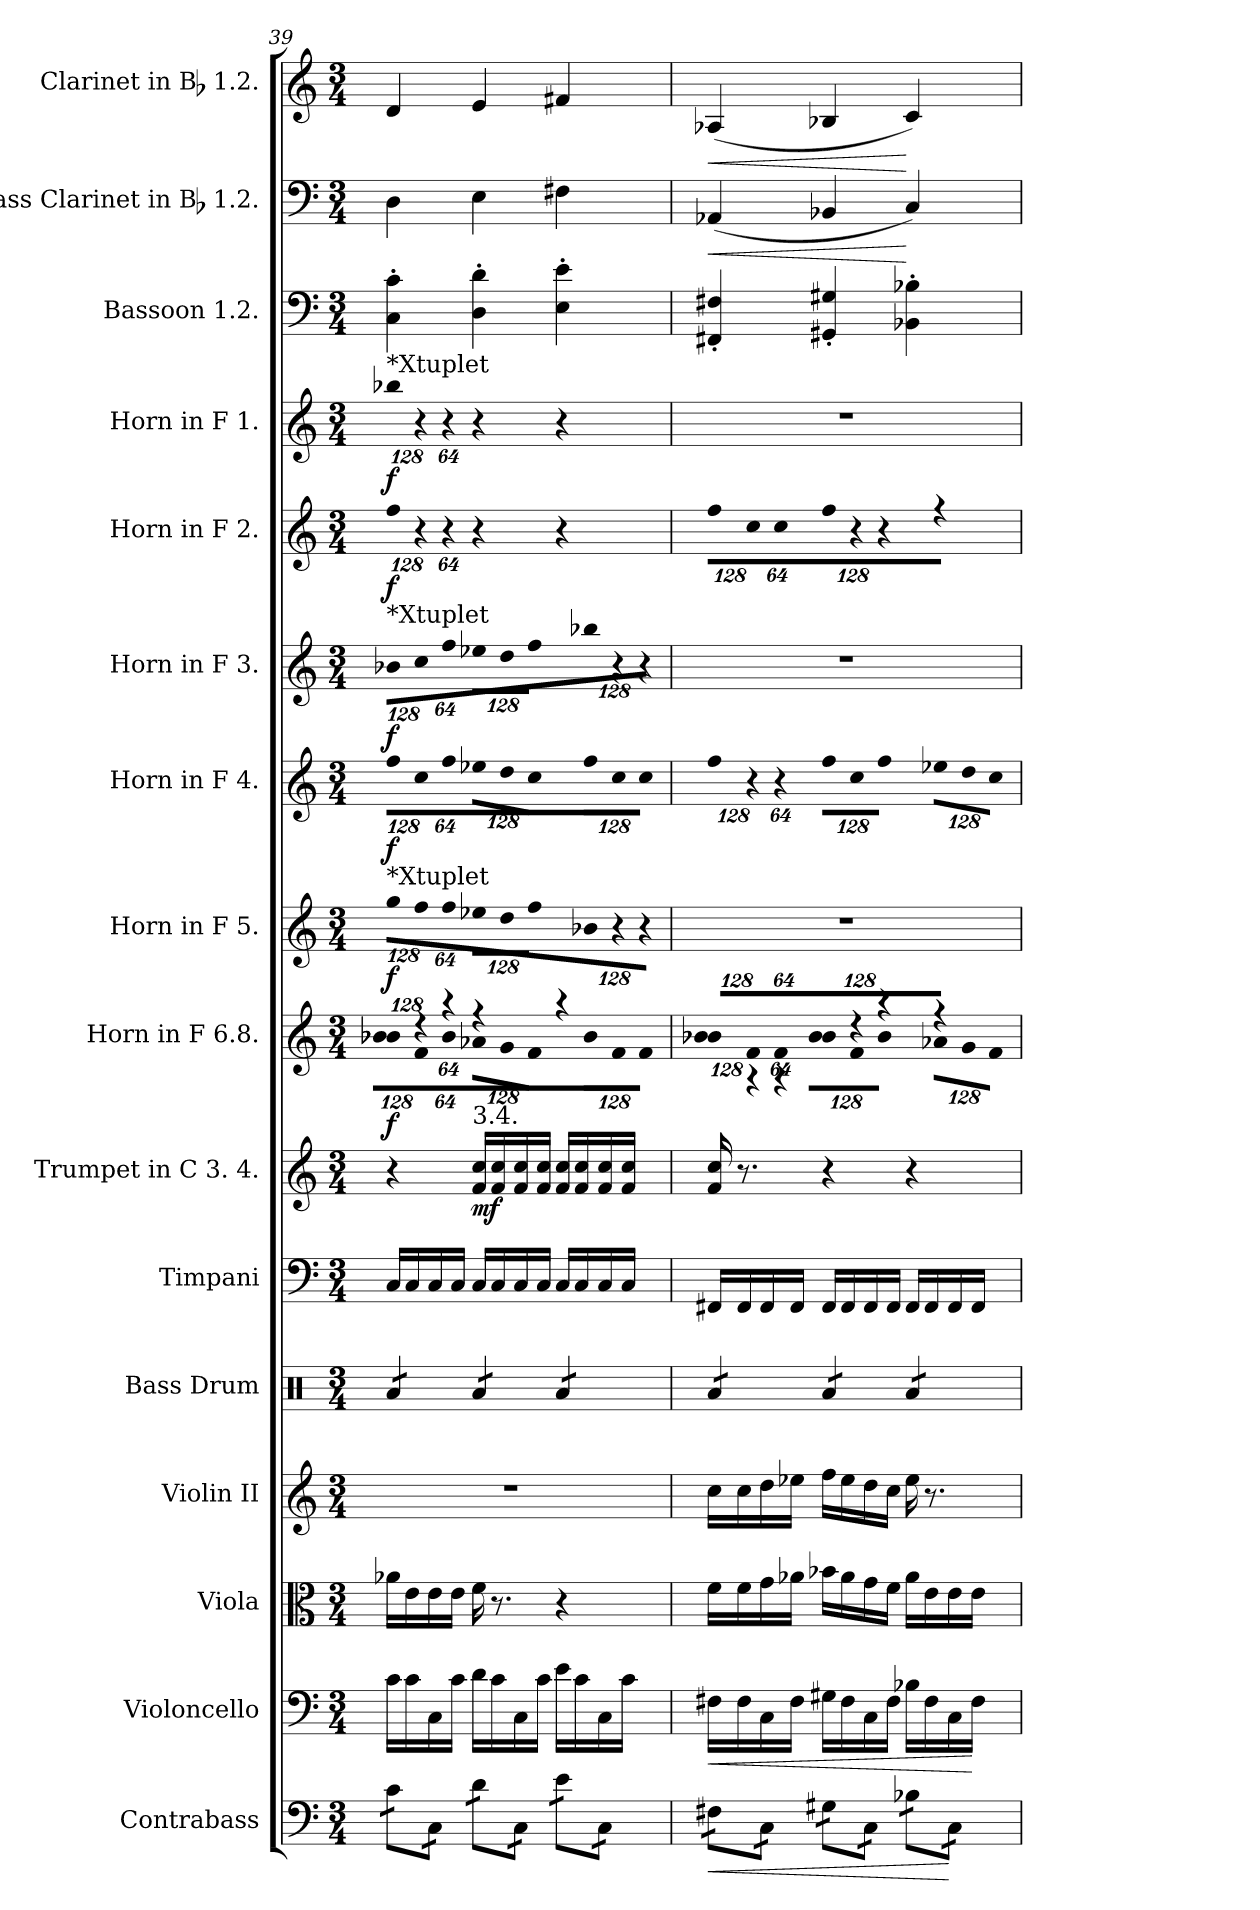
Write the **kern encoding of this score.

**kern	**dynam	**kern	**dynam	**kern	**kern	**kern	**kern	**kern	**dynam	**kern	**dynam	**kern	**dynam	**kern	**dynam	**kern	**dynam	**kern	**dynam	**kern	**dynam	**kern	**kern	**dynam	**kern	**dynam
*part16	*part16	*part15	*part15	*part14	*part13	*part12	*part11	*part10	*part10	*part9	*part9	*part8	*part8	*part7	*part7	*part6	*part6	*part5	*part5	*part4	*part4	*part3	*part2	*part2	*part1	*part1
*staff16	*staff16	*staff15	*staff15	*staff14	*staff13	*staff12	*staff11	*staff10	*staff10	*staff9	*staff9	*staff8	*staff8	*staff7	*staff7	*staff6	*staff6	*staff5	*staff5	*staff4	*staff4	*staff3	*staff2	*staff2	*staff1	*staff1
*I"Contrabass	*	*I"Violoncello	*	*I"Viola	*I"Violin II	*I"Bass Drum	*I"Timpani	*I"Trumpet in C 3. 4.	*	*I"Horn in F 6.8.	*	*I"Horn in F 5.	*	*I"Horn in F 4.	*	*I"Horn in F 3.	*	*I"Horn in F 2.	*	*I"Horn in F 1.	*	*I"Bassoon 1.2.	*I"Bass Clarinet in Bb 1.2.	*	*I"Clarinet in Bb 1.2.	*
*I'Cb.	*	*I'Vc.	*	*I'Vla.	*I'Vln. I	*I'B.D.	*I'Timp.	*	*	*I'Hn.	*	*I'Hn.	*	*I'Hn.	*	*I'Hn.	*	*I'Hn.	*	*I'Hn.	*	*I'Bsn.	*I'B. Cl.	*	*I'Cl.	*
*clefF4	*	*clefF4	*	*clefC3	*clefG2	*clefX	*clefF4	*clefG2	*	*clefG2	*	*clefG2	*	*clefG2	*	*clefG2	*	*clefG2	*	*clefG2	*	*clefF4	*clefF4	*	*clefG2	*
*ITrd7c12	*	*	*	*	*	*	*	*	*	*ITrd4c7	*	*ITrd4c7	*	*ITrd4c7	*	*ITrd4c7	*	*ITrd4c7	*	*ITrd4c7	*	*	*ITrd1c2	*	*ITrd1c2	*
*k[]	*	*k[]	*	*k[]	*k[]	*k[]	*k[]	*k[]	*	*k[b-]	*	*k[b-]	*	*k[b-]	*	*k[b-]	*	*k[b-]	*	*k[b-]	*	*k[]	*k[b-e-]	*	*k[b-e-]	*
*M3/4	*	*M3/4	*	*M3/4	*M3/4	*M3/4	*M3/4	*M3/4	*	*M3/4	*	*M3/4	*	*M3/4	*	*M3/4	*	*M3/4	*	*M3/4	*	*M3/4	*M3/4	*	*M3/4	*
=39	=39	=39	=39	=39	=39	=39	=39	=39	=39	=39	=39	=39	=39	=39	=39	=39	=39	=39	=39	=39	=39	=39	=39	=39	=39	=39
!	!	!	!	!	!LO:N:vis=1	!	!	!	!	!	!	!	!	!	!	!	!	!	!	!	!	!	!	!	!	!
*	*	*	*	*	*	*Xbrackettup	*	*	*	*Xbrackettup	*	*	*	*	*	*	*	*	*	*	*	*	*	*	*	*
*	*	*	*	*	*	*	*	*	*	*^	*	*	*	*	*	*	*	*	*	*	*	*	*	*	*	*
!	!	!	!	!	!	!	!	!	!	!LO:N:vis=8	!LO:N:vis=8	!	!	!	!	!	!	!	!	!	!	!	!	!	!	!	!
*	*	*	*	*	*	*	*	*	*	*	*	*	*Xbrackettup	*	*	*	*	*	*	*	*	*	*	*	*	*	*
!	!	!	!	!	!	!	!	!	!	!	!	!	!LO:N:vis=8	!	!	!	!	!	!	!	!	!	!	!	!	!	!
*	*	*	*	*	*	*	*	*	*	*	*	*	*	*	*Xbrackettup	*	*	*	*	*	*	*	*	*	*	*	*
!	!	!	!	!	!	!	!	!	!	!	!	!	!	!	!LO:N:vis=8	!	!	!	!	!	!	!	!	!	!	!	!
*	*	*	*	*	*	*	*	*	*	*	*	*	*	*	*	*	*Xbrackettup	*	*	*	*	*	*	*	*	*	*
!	!	!	!	!	!	!	!	!	!	!	!	!	!	!	!	!	!LO:N:vis=8	!	!	!	!	!	!	!	!	!	!
*	*	*	*	*	*	*	*	*	*	*	*	*	*	*	*	*	*	*	*Xbrackettup	*	*	*	*	*	*	*	*
!	!	!	!	!	!	!	!	!	!	!	!	!	!	!	!	!	!	!	!LO:N:vis=8	!	!	!	!	!	!	!	!
*	*	*	*	*	*	*	*	*	*	*	*	*	*	*	*	*	*	*	*	*	*Xbrackettup	*	*	*	*	*	*
!	!	!	!	!	!	!	!	!	!	!	!	!	!	!	!	!	!	!	!	!	!LO:TX:a:t=*Xtuplet	!	!	!	!	!	!
!	!	!	!	!	!	!	!	!	!	!	!	!	!	!	!	!	!LO:TX:a:t=*Xtuplet	!	!	!	!	!	!	!	!	!	!
!	!	!	!	!	!	!	!	!	!	!	!	!	!LO:TX:a:t=*Xtuplet	!	!	!	!	!	!	!	!	!	!	!	!	!	!
!	!	!	!	!	!	!	!	!	!	!	!	!	!	!	!	!	!	!	!	!	!LO:N:vis=8	!	!	!	!	!	!
*tremolo	*	*	*	*	*	*	*	*	*	*	*	*	*	*	*	*	*	*	*	*	*	*	*	*	*	*	*
*	*	*	*	*	*	*tremolo	*	*	*	*	*	*	*	*	*	*	*	*	*	*	*	*	*	*	*	*	*
16Ci\LL	.	16ci\LL	.	16a-Xi\LL	2.r	12Rai/L	16Ci/LL	4r	.	1024%85e-Xi/	1024%85e-i\L	f	1024%85cci\L	f	1024%85b-i\L	f	1024%85e-Xi\L	f	1024%85b-i\	f	1024%85ee-Xi\	f	4Ci\' 4ci'	4Ci\	.	4ci/	.
16Ci\	.	16ci\	.	16ei\	.	.	16Ci/	.	.	.	.	.	.	.	.	.	.	.	.	.	.	.	.	.	.	.	.
!	!	!	!	!	!	!	!	!	!	!LO:N:vis=8	!LO:N:vis=8	!	!LO:N:vis=8	!	!LO:N:vis=8	!	!LO:N:vis=8	!	!LO:N:vis=8	!	!LO:N:vis=8	!	!	!	!	!	!
.	.	.	.	.	.	.	.	.	.	1024%85r	1024%85B-i\	.	1024%85b-i\	.	1024%85fi\	.	1024%85fi\	.	1024%85r	.	1024%85r	.	.	.	.	.	.
.	.	.	.	.	.	12Rai/	.	.	.	.	.	.	.	.	.	.	.	.	.	.	.	.	.	.	.	.	.
16CCi\	.	16Ci\	.	16ei\	.	.	16Ci/	.	.	.	.	.	.	.	.	.	.	.	.	.	.	.	.	.	.	.	.
!	!	!	!	!	!	!	!	!	!	!LO:N:vis=8	!LO:N:vis=8	!	!LO:N:vis=8	!	!LO:N:vis=8	!	!LO:N:vis=8	!	!LO:N:vis=8	!	!LO:N:vis=8	!	!	!	!	!	!
.	.	.	.	.	.	.	.	.	.	512%43r	512%43e-i\J	.	512%43b-i\J	.	512%43b-i\J	.	512%43b-i\J	.	512%43r	.	512%43r	.	.	.	.	.	.
.	.	.	.	.	.	12Rai/J	.	.	.	.	.	.	.	.	.	.	.	.	.	.	.	.	.	.	.	.	.
16CCi\JJ	.	16ci\JJ	.	16ei\JJ	.	.	16Ci/JJ	.	.	.	.	.	.	.	.	.	.	.	.	.	.	.	.	.	.	.	.
!	!	!	!	!	!	!	!	!LO:TX:a:t=3.4.	!	!	!	!	!	!	!	!	!	!	!	!	!	!	!	!	!	!	!
!	!	!	!	!	!	!	!	!	!	!	!LO:N:vis=8	!	!LO:N:vis=8	!	!LO:N:vis=8	!	!LO:N:vis=8	!	!	!	!	!	!	!	!	!	!
16Di\LL	.	16di\LL	.	16fi\	.	12Rai/L	16Ci/LL	16fi/ 16cciLL	mf	4r	1024%85d-Xi\L	.	1024%85a-Xi\L	.	1024%85a-Xi\L	.	1024%85a-Xi\L	.	4r	.	4r	.	4Di\' 4di'	4Di\	.	4di/	.
16Di\	.	16ci\	.	8.r	.	.	16Ci/	16fi/ 16cci	.	.	.	.	.	.	.	.	.	.	.	.	.	.	.	.	.	.	.
!	!	!	!	!	!	!	!	!	!	!	!LO:N:vis=8	!	!LO:N:vis=8	!	!LO:N:vis=8	!	!LO:N:vis=8	!	!	!	!	!	!	!	!	!	!
.	.	.	.	.	.	.	.	.	.	.	1024%85ci\	.	1024%85gi\	.	1024%85gi\	.	1024%85gi\	.	.	.	.	.	.	.	.	.	.
.	.	.	.	.	.	12Rai/	.	.	.	.	.	.	.	.	.	.	.	.	.	.	.	.	.	.	.	.	.
16CCi\	.	16Ci\	.	.	.	.	16Ci/	16fi/ 16cci	.	.	.	.	.	.	.	.	.	.	.	.	.	.	.	.	.	.	.
!	!	!	!	!	!	!	!	!	!	!	!LO:N:vis=8	!	!LO:N:vis=8	!	!LO:N:vis=8	!	!LO:N:vis=8	!	!	!	!	!	!	!	!	!	!
.	.	.	.	.	.	.	.	.	.	.	512%43B-i\J	.	512%43b-i\J	.	512%43fi\J	.	512%43b-i\J	.	.	.	.	.	.	.	.	.	.
.	.	.	.	.	.	12Rai/J	.	.	.	.	.	.	.	.	.	.	.	.	.	.	.	.	.	.	.	.	.
16CCi\JJ	.	16ci\JJ	.	.	.	.	16Ci/JJ	16fi/ 16cciJJ	.	.	.	.	.	.	.	.	.	.	.	.	.	.	.	.	.	.	.
!	!	!	!	!	!	!	!	!	!	!	!LO:N:vis=8	!	!LO:N:vis=8	!	!LO:N:vis=8	!	!LO:N:vis=8	!	!	!	!	!	!	!	!	!	!
16Ei\LL	.	16ei\LL	.	4r	.	12Rai/L	16Ci/LL	16fi/ 16cciLL	.	4r	1024%85e-i\L	.	1024%85e-Xi\	.	1024%85b-i\L	.	1024%85ee-Xi\	.	4r	.	4r	.	4Ei\' 4ei'	4Eni\	.	4eni/	.
16Ei\	.	16ci\	.	.	.	.	16Ci/	16fi/ 16cci	.	.	.	.	.	.	.	.	.	.	.	.	.	.	.	.	.	.	.
!	!	!	!	!	!	!	!	!	!	!	!LO:N:vis=8	!	!LO:N:vis=8	!	!LO:N:vis=8	!	!LO:N:vis=8	!	!	!	!	!	!	!	!	!	!
.	.	.	.	.	.	.	.	.	.	.	1024%85B-i\	.	1024%85r	.	1024%85fi\	.	1024%85r	.	.	.	.	.	.	.	.	.	.
.	.	.	.	.	.	12Rai/	.	.	.	.	.	.	.	.	.	.	.	.	.	.	.	.	.	.	.	.	.
16CCi\	.	16Ci\	.	.	.	.	16Ci/	16fi/ 16cci	.	.	.	.	.	.	.	.	.	.	.	.	.	.	.	.	.	.	.
!	!	!	!	!	!	!	!	!	!	!	!LO:N:vis=8	!	!LO:N:vis=8	!	!LO:N:vis=8	!	!LO:N:vis=8	!	!	!	!	!	!	!	!	!	!
.	.	.	.	.	.	.	.	.	.	.	512%43B-i\J	.	512%43r	.	512%43fi\J	.	512%43r	.	.	.	.	.	.	.	.	.	.
.	.	.	.	.	.	12Rai/J	.	.	.	.	.	.	.	.	.	.	.	.	.	.	.	.	.	.	.	.	.
16CCi\JJ	.	16ci\JJ	.	.	.	.	16Ci/JJ	16fi/ 16cciJJ	.	.	.	.	.	.	.	.	.	.	.	.	.	.	.	.	.	.	.
=40	=40	=40	=40	=40	=40	=40	=40	=40	=40	=40	=40	=40	=40	=40	=40	=40	=40	=40	=40	=40	=40	=40	=40	=40	=40	=40	=40
!	!LO:HP:b	!	!LO:HP:b	!	!	!	!	!	!	!LO:N:vis=8	!LO:N:vis=8	!	!LO:N:vis=1	!	!LO:N:vis=8	!	!LO:N:vis=1	!	!LO:N:vis=8	!	!LO:N:vis=1	!	!	!	!LO:HP:b	!	!LO:HP:b
16FF#Xi\LL	<	16F#Xi\LL	<	16fi\LL	16cci\LL	12Rai/L	16FF#Xi/LL	16fi/ 16cci	.	1024%85e-Xi/L	1024%85e-i\	.	2.r	.	1024%85b-i\	.	2.r	.	1024%85b-i\L	.	2.r	.	4FF#Xi/' 4F#Xi'	(4GG-Xi/	<	(4G-Xi/	<
16FF#Xi\	.	16F#i\	.	16fi\	16cci\	.	16FF#i/	8.r	.	.	.	.	.	.	.	.	.	.	.	.	.	.	.	.	.	.	.
!	!	!	!	!	!	!	!	!	!	!LO:N:vis=8	!LO:N:vis=8	!	!	!	!LO:N:vis=8	!	!	!	!LO:N:vis=8	!	!	!	!	!	!	!	!
.	.	.	.	.	.	.	.	.	.	1024%85B-i/	1024%85r	.	.	.	1024%85r	.	.	.	1024%85fi\	.	.	.	.	.	.	.	.
.	.	.	.	.	.	12Rai/	.	.	.	.	.	.	.	.	.	.	.	.	.	.	.	.	.	.	.	.	.
16CCi\	.	16Ci\	.	16gi\	16ddi\	.	16FF#i/	.	.	.	.	.	.	.	.	.	.	.	.	.	.	.	.	.	.	.	.
!	!	!	!	!	!	!	!	!	!	!LO:N:vis=8	!LO:N:vis=8	!	!	!	!LO:N:vis=8	!	!	!	!LO:N:vis=8	!	!	!	!	!	!	!	!
.	.	.	.	.	.	.	.	.	.	512%43B-i/J	512%43r	.	.	.	512%43r	.	.	.	512%43fi\J	.	.	.	.	.	.	.	.
.	.	.	.	.	.	12Rai/J	.	.	.	.	.	.	.	.	.	.	.	.	.	.	.	.	.	.	.	.	.
16CCi\JJ	.	16F#i\JJ	.	16a-Xi\JJ	16ee-Xi\JJ	.	16FF#i/JJ	.	.	.	.	.	.	.	.	.	.	.	.	.	.	.	.	.	.	.	.
!	!	!	!	!	!	!	!	!	!	!LO:N:vis=8	!LO:N:vis=8	!	!	!	!LO:N:vis=8	!	!	!	!LO:N:vis=8	!	!	!	!	!	!	!	!
16GG#Xi\LL	.	16G#Xi\LL	.	16b-Xi\LL	16ffi\LL	12Rai/L	16FF#i/LL	4r	.	1024%85e-i/	1024%85e-i\L	.	.	.	1024%85b-i\L	.	.	.	1024%85b-i\	.	.	.	4GG#Xi/' 4G#Xi'	4AA-Xi/	.	4A-Xi/	.
16GG#Xi\	.	16F#i\	.	16a-i\	16ee-i\	.	16FF#i/	.	.	.	.	.	.	.	.	.	.	.	.	.	.	.	.	.	.	.	.
!	!	!	!	!	!	!	!	!	!	!LO:N:vis=8	!LO:N:vis=8	!	!	!	!LO:N:vis=8	!	!	!	!LO:N:vis=8	!	!	!	!	!	!	!	!
.	.	.	.	.	.	.	.	.	.	1024%85r	1024%85B-i\	.	.	.	1024%85fi\	.	.	.	1024%85r	.	.	.	.	.	.	.	.
.	.	.	.	.	.	12Rai/	.	.	.	.	.	.	.	.	.	.	.	.	.	.	.	.	.	.	.	.	.
16CCi\	.	16Ci\	.	16gi\	16ddi\	.	16FF#i/	.	.	.	.	.	.	.	.	.	.	.	.	.	.	.	.	.	.	.	.
!	!	!	!	!	!	!	!	!	!	!LO:N:vis=8	!LO:N:vis=8	!	!	!	!LO:N:vis=8	!	!	!	!LO:N:vis=8	!	!	!	!	!	!	!	!
.	.	.	.	.	.	.	.	.	.	512%43r	512%43e-i\J	.	.	.	512%43b-i\J	.	.	.	512%43r	.	.	.	.	.	.	.	.
.	.	.	.	.	.	12Rai/J	.	.	.	.	.	.	.	.	.	.	.	.	.	.	.	.	.	.	.	.	.
16CCi\JJ	.	16F#i\JJ	.	16fi\JJ	16cci\JJ	.	16FF#i/JJ	.	.	.	.	.	.	.	.	.	.	.	.	.	.	.	.	.	.	.	.
!	!	!	!	!	!	!	!	!	!	!	!LO:N:vis=8	!	!	!	!LO:N:vis=8	!	!	!	!	!	!	!	!	!	!	!	!
16BB-Xi\LL	.	16B-Xi\LL	.	16a-i\LL	16ee-i\	12Rai/L	16FF#i/LL	4r	.	4r	1024%85d-Xi\L	.	.	.	1024%85a-Xi\L	.	.	.	4r	.	.	.	4BB-Xi\' 4B-Xi'	4BB-i/)	[	4B-i/)	[
16BB-Xi\	.	16F#i\	.	16ei\	8.r	.	16FF#i/	.	.	.	.	.	.	.	.	.	.	.	.	.	.	.	.	.	.	.	.
!	!	!	!	!	!	!	!	!	!	!	!LO:N:vis=8	!	!	!	!LO:N:vis=8	!	!	!	!	!	!	!	!	!	!	!	!
.	.	.	.	.	.	.	.	.	.	.	1024%85ci\	.	.	.	1024%85gi\	.	.	.	.	.	.	.	.	.	.	.	.
.	.	.	.	.	.	12Rai/	.	.	.	.	.	.	.	.	.	.	.	.	.	.	.	.	.	.	.	.	.
16CCi\	[	16Ci\	.	16ei\	.	.	16FF#i/	.	.	.	.	.	.	.	.	.	.	.	.	.	.	.	.	.	.	.	.
!	!	!	!	!	!	!	!	!	!	!	!LO:N:vis=8	!	!	!	!LO:N:vis=8	!	!	!	!	!	!	!	!	!	!	!	!
.	.	.	.	.	.	.	.	.	.	.	512%43B-i\J	.	.	.	512%43fi\J	.	.	.	.	.	.	.	.	.	.	.	.
.	.	.	.	.	.	12Rai/J	.	.	.	.	.	.	.	.	.	.	.	.	.	.	.	.	.	.	.	.	.
*	*	*	*	*	*	*Xtremolo	*	*	*	*	*	*	*	*	*	*	*	*	*	*	*	*	*	*	*	*	*
16CCi\JJ	.	16F#i\JJ	[	16ei\JJ	.	.	16FF#i/JJ	.	.	.	.	.	.	.	.	.	.	.	.	.	.	.	.	.	.	.	.
*Xtremolo	*	*	*	*	*	*	*	*	*	*	*	*	*	*	*	*	*	*	*	*	*	*	*	*	*	*	*
*	*	*	*	*	*	*	*	*	*	*v	*v	*	*	*	*	*	*	*	*	*	*	*	*	*	*	*	*
=	=	=	=	=	=	=	=	=	=	=	=	=	=	=	=	=	=	=	=	=	=	=	=	=	=	=
*-	*-	*-	*-	*-	*-	*-	*-	*-	*-	*-	*-	*-	*-	*-	*-	*-	*-	*-	*-	*-	*-	*-	*-	*-	*-	*-
